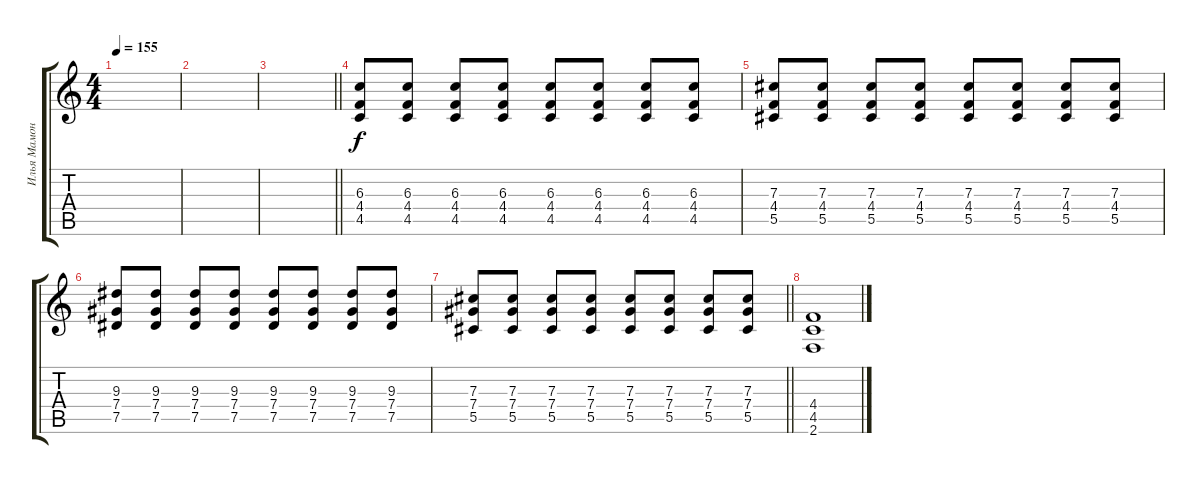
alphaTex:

\track ("Илья Мамонтов" "Илья Мамон") {instrument distortionguitar}
\staff {score tabs}
\tuning (Eb4 Bb3 Gb3 Db3 Ab2 Eb2) {hide}
\ts (4 4)
\tempo 155
\clef g2
\ks c
|
|
\barLineRight lightlight
|
(6.3 4.4 4.5).8 (6.3 4.4 4.5).8 (6.3 4.4 4.5).8 (6.3 4.4 4.5).8 (6.3 4.4 4.5).8 (6.3 4.4 4.5).8 (6.3 4.4 4.5).8 (6.3 4.4 4.5).8 |
(7.3 4.4 5.5).8 (7.3 4.4 5.5).8 (7.3 4.4 5.5).8 (7.3 4.4 5.5).8 (7.3 4.4 5.5).8 (7.3 4.4 5.5).8 (7.3 4.4 5.5).8 (7.3 4.4 5.5).8 |
(9.3 7.4 7.5).8 (9.3 7.4 7.5).8 (9.3 7.4 7.5).8 (9.3 7.4 7.5).8 (9.3 7.4 7.5).8 (9.3 7.4 7.5).8 (9.3 7.4 7.5).8 (9.3 7.4 7.5).8 |
\barLineRight lightlight
(7.3 7.4 5.5).8 (7.3 7.4 5.5).8 (7.3 7.4 5.5).8 (7.3 7.4 5.5).8 (7.3 7.4 5.5).8 (7.3 7.4 5.5).8 (7.3 7.4 5.5).8 (7.3 7.4 5.5).8 |
(4.4 4.5 2.6).1{volume 16 balance 8}
